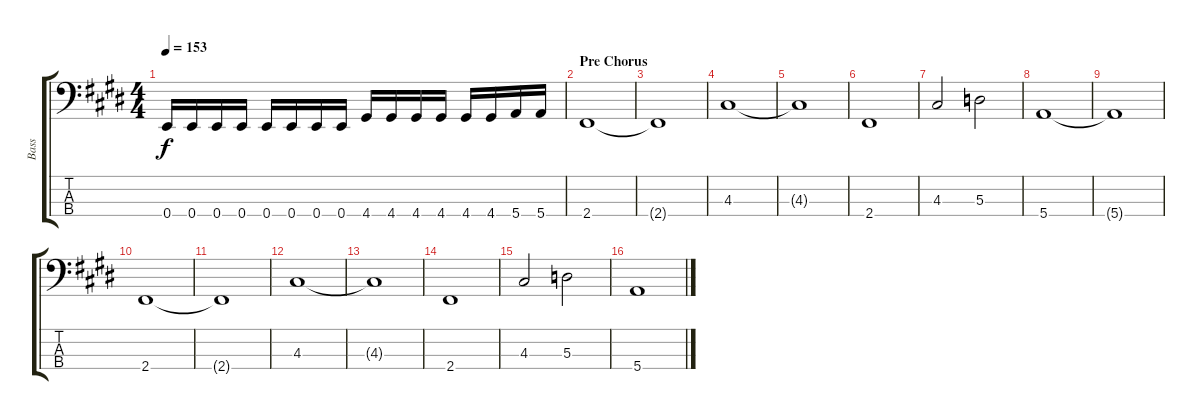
\track ("Bass" "Bass") {instrument electricbassfinger}
\staff {score tabs}
\tuning (G2 D2 A1 E1) {hide}
\ts (4 4)
\tempo 153
\clef f4
\ks e
0.4.16{dy f} 0.4.16 0.4.16 0.4.16 0.4.16 0.4.16 0.4.16 0.4.16 4.4.16 4.4.16 4.4.16 4.4.16 4.4.16 4.4.16 5.4.16 5.4.16 |
\section ("" "Pre Chorus")
2.4.1 |
2.4{t}.1 |
4.3.1 |
4.3{t}.1 |
2.4.1 |
4.3.2 5.3.2 |
5.4.1 |
5.4{t}.1 |
2.4.1 |
2.4{t}.1 |
4.3.1 |
4.3{t}.1 |
2.4.1 |
4.3.2 5.3.2 |
5.4.1
